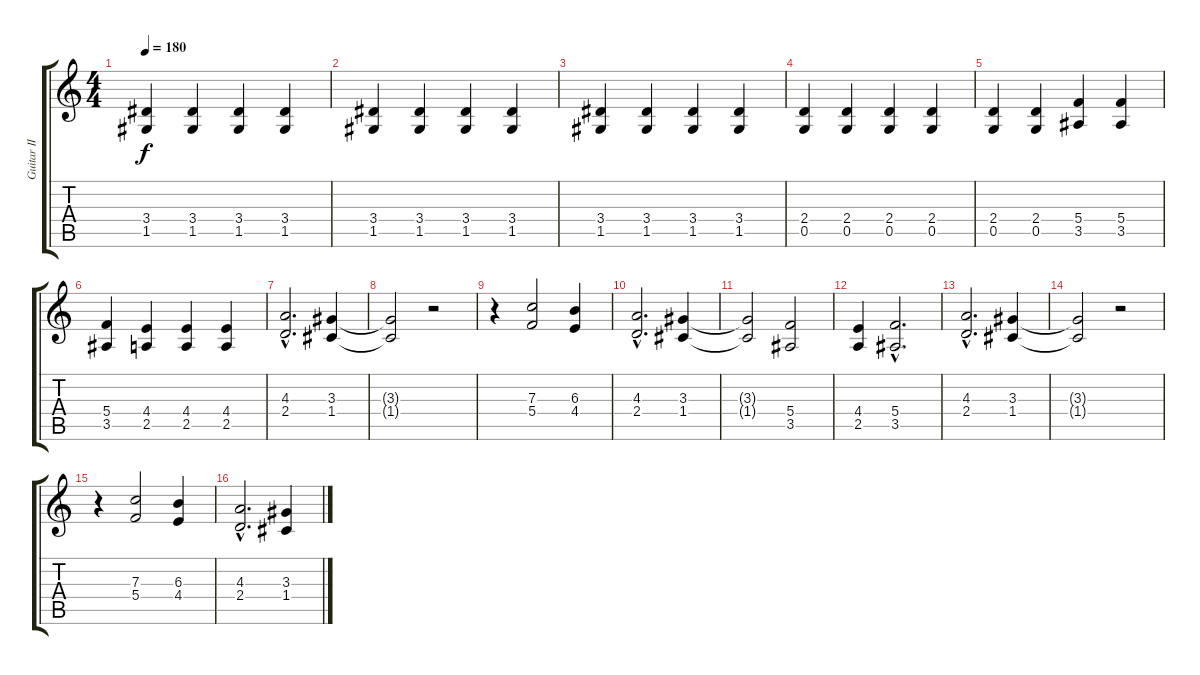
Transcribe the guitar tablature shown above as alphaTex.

\track ("Guitar II" "Guitar II") {instrument distortionguitar}
\staff {score tabs}
\tuning (D4 A3 F3 C3 G2 D2) {hide}
\ts (4 4)
\tempo 180
\clef g2
\ks c
(3.4 1.5).4{dy f} (3.4 1.5).4 (3.4 1.5).4 (3.4 1.5).4 |
(3.4 1.5).4 (3.4 1.5).4 (3.4 1.5).4 (3.4 1.5).4 |
(3.4 1.5).4 (3.4 1.5).4 (3.4 1.5).4 (3.4 1.5).4 |
(2.4 0.5).4 (2.4 0.5).4 (2.4 0.5).4 (2.4 0.5).4 |
(2.4 0.5).4 (2.4 0.5).4 (5.4 3.5).4 (5.4 3.5).4 |
(5.4 3.5).4 (4.4 2.5).4 (4.4 2.5).4 (4.4 2.5).4 |
(4.3{hac} 2.4{hac}).2{d} (3.3 1.4).4 |
(3.3{t} 1.4{t}).2 r.2 |
r.4 (7.3 5.4).2 (6.3 4.4).4 |
(4.3{hac} 2.4{hac}).2{d} (3.3 1.4).4 |
(3.3{t} 1.4{t}).2 (5.4 3.5).2 |
(4.4 2.5).4 (5.4{hac} 3.5{hac}).2{d} |
(4.3{hac} 2.4{hac}).2{d} (3.3 1.4).4 |
(3.3{t} 1.4{t}).2 r.2 |
r.4 (7.3 5.4).2 (6.3 4.4).4 |
(4.3{hac} 2.4{hac}).2{d} (3.3 1.4).4
